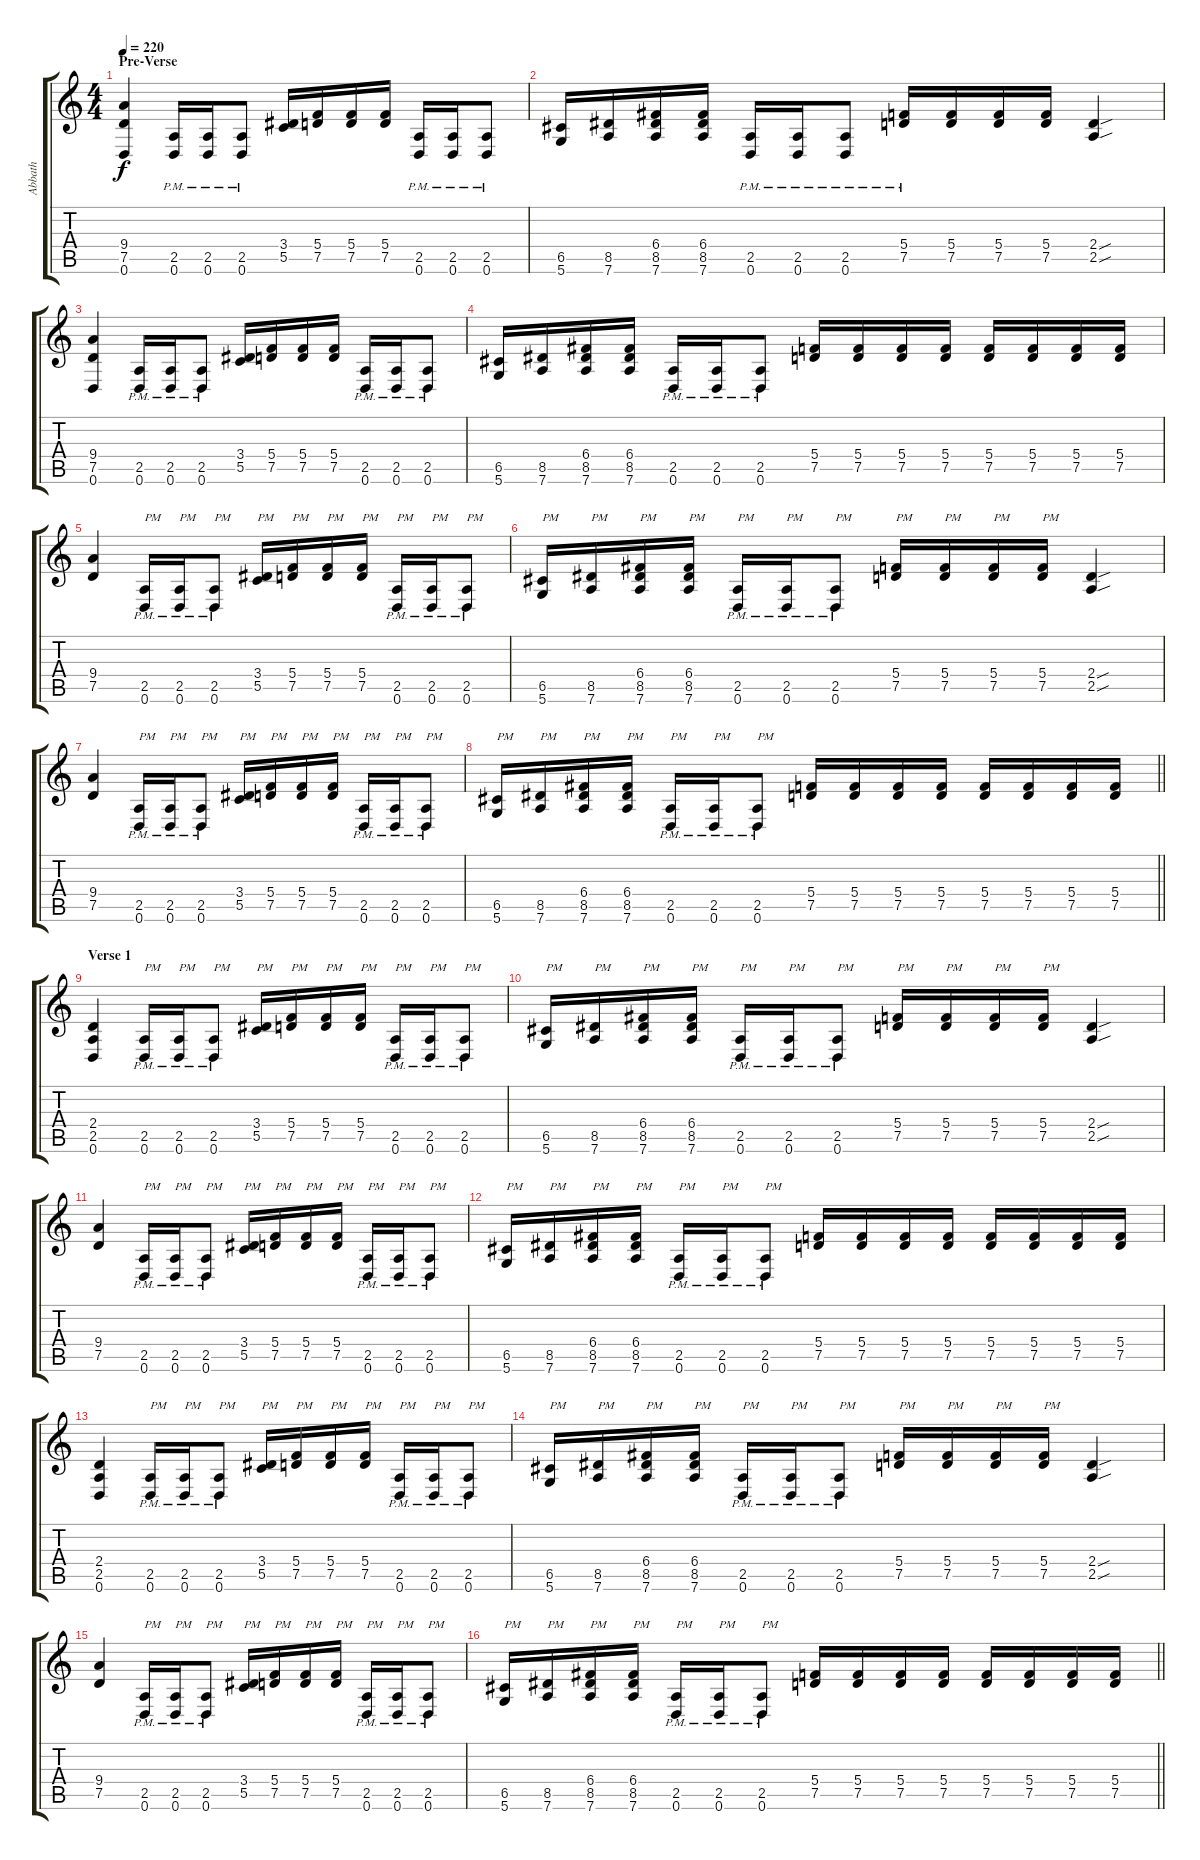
\track ("Abbath" "Abbath") {instrument distortionguitar}
\staff {score tabs}
\tuning (D4 A3 F3 C3 G2 D2) {hide}
\ts (4 4)
\section ("" "Pre-Verse")
\tempo 220
\clef g2
\ks c
(9.4 7.5 0.6).4{dy f instrument distortionguitar} (2.5{pm} 0.6{pm}).16 (2.5{pm} 0.6{pm}).16 (2.5{pm} 0.6{pm}).8 (3.4 5.5).16 (5.4 7.5).16 (5.4 7.5).16 (5.4 7.5).16 (2.5{pm} 0.6{pm}).16 (2.5{pm} 0.6{pm}).16 (2.5{pm} 0.6{pm}).8 |
(6.5 5.6).16 (8.5 7.6).16 (6.4 8.5 7.6).16 (6.4 8.5 7.6).16 (2.5{pm} 0.6{pm}).16 (2.5{pm} 0.6{pm}).16 (2.5{pm} 0.6{pm}).8 (5.4{pm} 7.5).16 (5.4 7.5).16 (5.4 7.5).16 (5.4 7.5).16 (2.4{sou} 2.5{sou}).4 |
(9.4 7.5 0.6).4 (2.5{pm} 0.6{pm}).16 (2.5{pm} 0.6{pm}).16 (2.5{pm} 0.6{pm}).8 (3.4 5.5).16 (5.4 7.5).16 (5.4 7.5).16 (5.4 7.5).16 (2.5{pm} 0.6{pm}).16 (2.5{pm} 0.6{pm}).16 (2.5{pm} 0.6{pm}).8 |
(6.5 5.6).16 (8.5 7.6).16 (6.4 8.5 7.6).16 (6.4 8.5 7.6).16 (2.5{pm} 0.6{pm}).16 (2.5{pm} 0.6{pm}).16 (2.5{pm} 0.6{pm}).8 (5.4 7.5).16 (5.4 7.5).16 (5.4 7.5).16 (5.4 7.5).16 (5.4 7.5).16 (5.4 7.5).16 (5.4 7.5).16 (5.4 7.5).16 |
(9.4 7.5).4 (2.5{pm} 0.6{pm}).16{txt "PM"} (2.5{pm} 0.6{pm}).16{txt "PM"} (2.5{pm} 0.6{pm}).8{txt "PM"} (3.4 5.5).16{txt "PM"} (5.4 7.5).16{txt "PM"} (5.4 7.5).16{txt "PM"} (5.4 7.5).16{txt "PM"} (2.5{pm} 0.6{pm}).16{txt "PM"} (2.5{pm} 0.6{pm}).16{txt "PM"} (2.5{pm} 0.6{pm}).8{txt "PM"} |
(6.5 5.6).16{txt "PM"} (8.5 7.6).16{txt "PM"} (6.4 8.5 7.6).16{txt "PM"} (6.4 8.5 7.6).16{txt "PM"} (2.5{pm} 0.6{pm}).16{txt "PM"} (2.5{pm} 0.6{pm}).16{txt "PM"} (2.5{pm} 0.6{pm}).8{txt "PM"} (5.4 7.5).16{txt "PM"} (5.4 7.5).16{txt "PM"} (5.4 7.5).16{txt "PM"} (5.4 7.5).16{txt "PM"} (2.4{sou} 2.5{sou}).4 |
(9.4 7.5).4 (2.5{pm} 0.6{pm}).16{txt "PM"} (2.5{pm} 0.6{pm}).16{txt "PM"} (2.5{pm} 0.6{pm}).8{txt "PM"} (3.4 5.5).16{txt "PM"} (5.4 7.5).16{txt "PM"} (5.4 7.5).16{txt "PM"} (5.4 7.5).16{txt "PM"} (2.5{pm} 0.6{pm}).16{txt "PM"} (2.5{pm} 0.6{pm}).16{txt "PM"} (2.5{pm} 0.6{pm}).8{txt "PM"} |
\barLineRight lightlight
(6.5 5.6).16{txt "PM"} (8.5 7.6).16{txt "PM"} (6.4 8.5 7.6).16{txt "PM"} (6.4 8.5 7.6).16{txt "PM"} (2.5{pm} 0.6{pm}).16{txt "PM"} (2.5{pm} 0.6{pm}).16{txt "PM"} (2.5{pm} 0.6{pm}).8{txt "PM"} (5.4 7.5).16 (5.4 7.5).16 (5.4 7.5).16 (5.4 7.5).16 (5.4 7.5).16 (5.4 7.5).16 (5.4 7.5).16 (5.4 7.5).16 |
\section ("" "Verse 1")
(2.4 2.5 0.6).4 (2.5{pm} 0.6{pm}).16{txt "PM"} (2.5{pm} 0.6{pm}).16{txt "PM"} (2.5{pm} 0.6{pm}).8{txt "PM"} (3.4 5.5).16{txt "PM"} (5.4 7.5).16{txt "PM"} (5.4 7.5).16{txt "PM"} (5.4 7.5).16{txt "PM"} (2.5{pm} 0.6{pm}).16{txt "PM"} (2.5{pm} 0.6{pm}).16{txt "PM"} (2.5{pm} 0.6{pm}).8{txt "PM"} |
(6.5 5.6).16{txt "PM"} (8.5 7.6).16{txt "PM"} (6.4 8.5 7.6).16{txt "PM"} (6.4 8.5 7.6).16{txt "PM"} (2.5{pm} 0.6{pm}).16{txt "PM"} (2.5{pm} 0.6{pm}).16{txt "PM"} (2.5{pm} 0.6{pm}).8{txt "PM"} (5.4 7.5).16{txt "PM"} (5.4 7.5).16{txt "PM"} (5.4 7.5).16{txt "PM"} (5.4 7.5).16{txt "PM"} (2.4{sou} 2.5{sou}).4 |
(9.4 7.5).4 (2.5{pm} 0.6{pm}).16{txt "PM"} (2.5{pm} 0.6{pm}).16{txt "PM"} (2.5{pm} 0.6{pm}).8{txt "PM"} (3.4 5.5).16{txt "PM"} (5.4 7.5).16{txt "PM"} (5.4 7.5).16{txt "PM"} (5.4 7.5).16{txt "PM"} (2.5{pm} 0.6{pm}).16{txt "PM"} (2.5{pm} 0.6{pm}).16{txt "PM"} (2.5{pm} 0.6{pm}).8{txt "PM"} |
(6.5 5.6).16{txt "PM"} (8.5 7.6).16{txt "PM"} (6.4 8.5 7.6).16{txt "PM"} (6.4 8.5 7.6).16{txt "PM"} (2.5{pm} 0.6{pm}).16{txt "PM"} (2.5{pm} 0.6{pm}).16{txt "PM"} (2.5{pm} 0.6{pm}).8{txt "PM"} (5.4 7.5).16 (5.4 7.5).16 (5.4 7.5).16 (5.4 7.5).16 (5.4 7.5).16 (5.4 7.5).16 (5.4 7.5).16 (5.4 7.5).16 |
(2.4 2.5 0.6).4 (2.5{pm} 0.6{pm}).16{txt "PM"} (2.5{pm} 0.6{pm}).16{txt "PM"} (2.5{pm} 0.6{pm}).8{txt "PM"} (3.4 5.5).16{txt "PM"} (5.4 7.5).16{txt "PM"} (5.4 7.5).16{txt "PM"} (5.4 7.5).16{txt "PM"} (2.5 0.6{pm}).16{txt "PM"} (2.5 0.6{pm}).16{txt "PM"} (2.5 0.6{pm}).8{txt "PM"} |
(6.5 5.6).16{txt "PM"} (8.5 7.6).16{txt "PM"} (6.4 8.5 7.6).16{txt "PM"} (6.4 8.5 7.6).16{txt "PM"} (2.5{pm} 0.6{pm}).16{txt "PM"} (2.5{pm} 0.6{pm}).16{txt "PM"} (2.5{pm} 0.6{pm}).8{txt "PM"} (5.4 7.5).16{txt "PM"} (5.4 7.5).16{txt "PM"} (5.4 7.5).16{txt "PM"} (5.4 7.5).16{txt "PM"} (2.4{sou} 2.5{sou}).4 |
(9.4 7.5).4 (2.5{pm} 0.6{pm}).16{txt "PM"} (2.5{pm} 0.6{pm}).16{txt "PM"} (2.5{pm} 0.6{pm}).8{txt "PM"} (3.4 5.5).16{txt "PM"} (5.4 7.5).16{txt "PM"} (5.4 7.5).16{txt "PM"} (5.4 7.5).16{txt "PM"} (2.5{pm} 0.6{pm}).16{txt "PM"} (2.5{pm} 0.6{pm}).16{txt "PM"} (2.5{pm} 0.6{pm}).8{txt "PM"} |
\barLineRight lightlight
(6.5 5.6).16{txt "PM"} (8.5 7.6).16{txt "PM"} (6.4 8.5 7.6).16{txt "PM"} (6.4 8.5 7.6).16{txt "PM"} (2.5{pm} 0.6{pm}).16{txt "PM"} (2.5{pm} 0.6{pm}).16{txt "PM"} (2.5{pm} 0.6{pm}).8{txt "PM"} (5.4 7.5).16 (5.4 7.5).16 (5.4 7.5).16 (5.4 7.5).16 (5.4 7.5).16 (5.4 7.5).16 (5.4 7.5).16 (5.4 7.5).16
